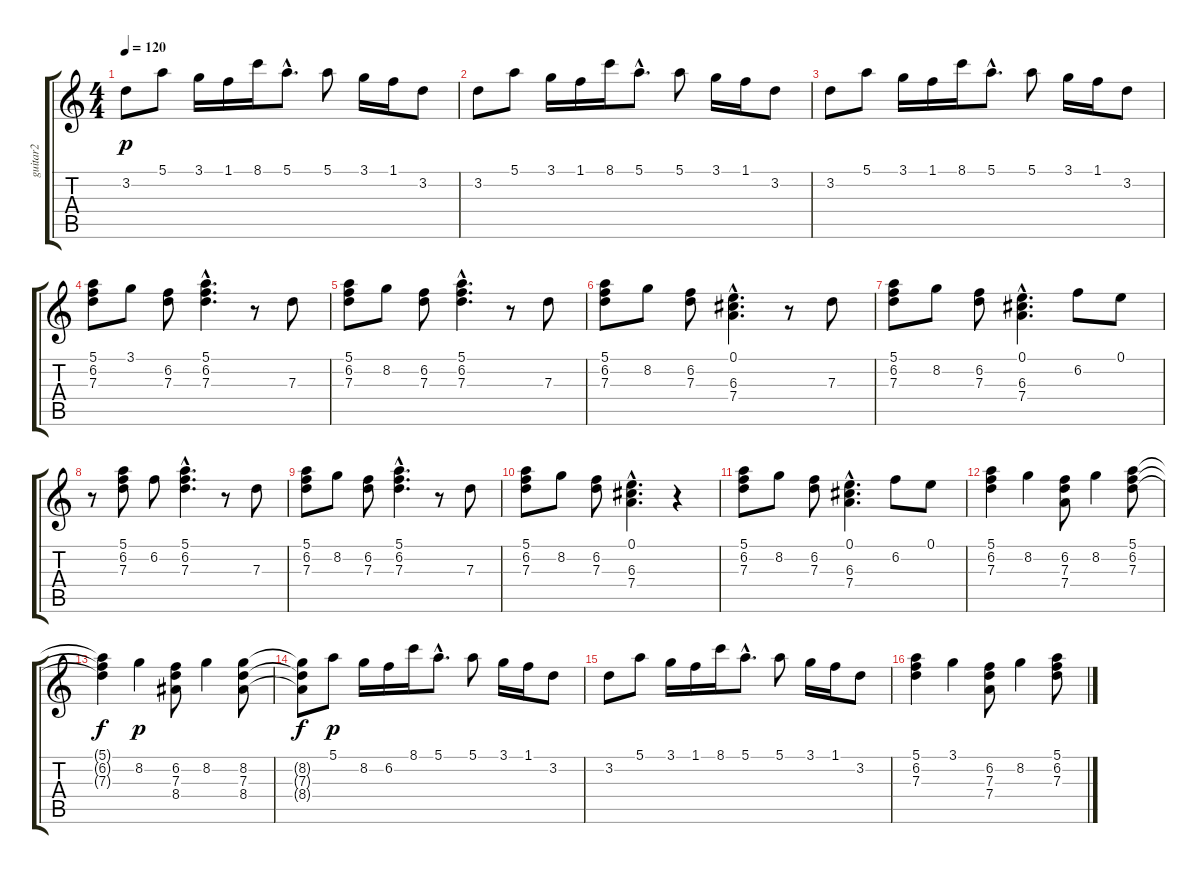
\track ("guitar2" "guitar2") {instrument distortionguitar}
\staff {score tabs}
\tuning (E4 B3 G3 D3 A2 E2) {hide}
\ts (4 4)
\tempo 120
\clef g2
\ks c
3.2.8{dy p} 5.1.8 3.1.16 1.1.16 8.1.16 5.1{hac}.8{d} 5.1.8 3.1.16 1.1.16 3.2.8 |
3.2.8 5.1.8 3.1.16 1.1.16 8.1.16 5.1{hac}.8{d} 5.1.8 3.1.16 1.1.16 3.2.8 |
3.2.8 5.1.8 3.1.16 1.1.16 8.1.16 5.1{hac}.8{d} 5.1.8 3.1.16 1.1.16 3.2.8 |
(5.1 6.2 7.3).8 3.1.8 (6.2 7.3).8 (5.1{hac} 6.2{hac} 7.3{hac}).4{d} r.8 7.3.8 |
(5.1 6.2 7.3).8 8.2.8 (6.2 7.3).8 (5.1{hac} 6.2{hac} 7.3{hac}).4{d} r.8 7.3.8 |
(5.1 6.2 7.3).8 8.2.8 (6.2 7.3).8 (0.1{hac} 6.3{hac} 7.4{hac}).4{d} r.8 7.3.8 |
(5.1 6.2 7.3).8 8.2.8 (6.2 7.3).8 (0.1{hac} 6.3{hac} 7.4{hac}).4{d} 6.2.8 0.1.8 |
r.8 (5.1 6.2 7.3).8 6.2.8 (5.1{hac} 6.2{hac} 7.3{hac}).4{d} r.8 7.3.8 |
(5.1 6.2 7.3).8 8.2.8 (6.2 7.3).8 (5.1{hac} 6.2{hac} 7.3{hac}).4{d} r.8 7.3.8 |
(5.1 6.2 7.3).8 8.2.8 (6.2 7.3).8 (0.1{hac} 6.3{hac} 7.4{hac}).4{d} r.4 |
(5.1 6.2 7.3).8 8.2.8 (6.2 7.3).8 (0.1{hac} 6.3{hac} 7.4{hac}).4{d} 6.2.8 0.1.8 |
(5.1 6.2 7.3).4 8.2.4 (6.2 7.3 7.4).8 8.2.4 (5.1 6.2 7.3).8 |
(5.1{t} 6.2{t} 7.3{t}).4{dy f} 8.2.4{dy p} (6.2 7.3 8.4).8 8.2.4 (8.2 7.3 8.4).8 |
(8.2{t} 7.3{t} 8.4{t}).8{dy f} 5.1.8{dy p} 8.2.16 6.2.16 8.1.16 5.1{hac}.8{d} 5.1.8 3.1.16 1.1.16 3.2.8 |
3.2.8 5.1.8 3.1.16 1.1.16 8.1.16 5.1{hac}.8{d} 5.1.8 3.1.16 1.1.16 3.2.8 |
(5.1 6.2 7.3).4 3.1.4 (6.2 7.3 7.4).8 8.2.4 (5.1 6.2 7.3).8
